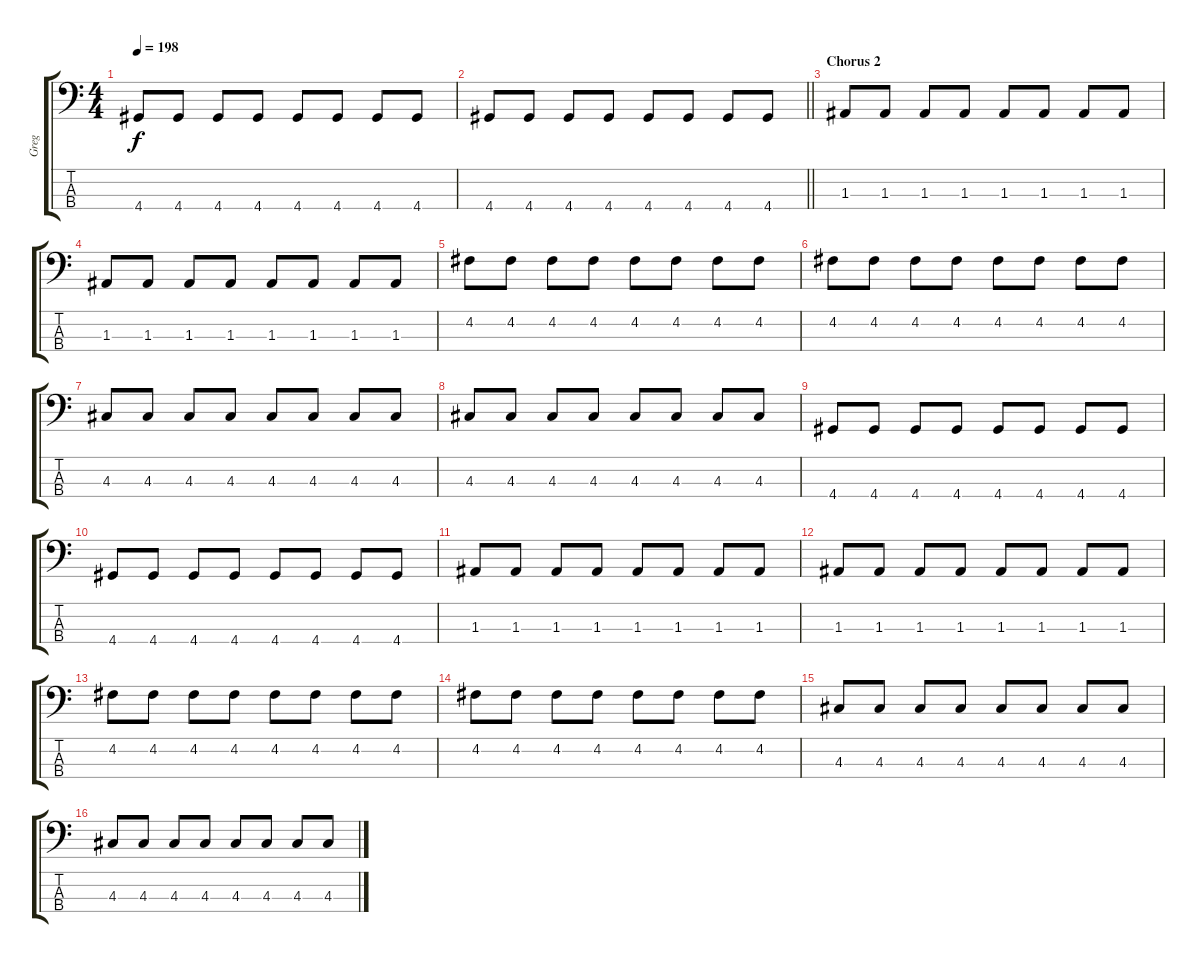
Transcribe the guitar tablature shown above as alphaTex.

\track ("Greg" "Greg") {instrument electricbasspick}
\staff {score tabs}
\tuning (G2 D2 A1 E1) {hide}
\ts (4 4)
\tempo 198
\clef f4
\ks c
4.4.8{dy f} 4.4.8 4.4.8 4.4.8 4.4.8 4.4.8 4.4.8 4.4.8 |
\barLineRight lightlight
4.4.8 4.4.8 4.4.8 4.4.8 4.4.8 4.4.8 4.4.8 4.4.8 |
\section ("" "Chorus 2")
1.3.8 1.3.8 1.3.8 1.3.8 1.3.8 1.3.8 1.3.8 1.3.8 |
1.3.8 1.3.8 1.3.8 1.3.8 1.3.8 1.3.8 1.3.8 1.3.8 |
4.2.8 4.2.8 4.2.8 4.2.8 4.2.8 4.2.8 4.2.8 4.2.8 |
4.2.8 4.2.8 4.2.8 4.2.8 4.2.8 4.2.8 4.2.8 4.2.8 |
4.3.8 4.3.8 4.3.8 4.3.8 4.3.8 4.3.8 4.3.8 4.3.8 |
4.3.8 4.3.8 4.3.8 4.3.8 4.3.8 4.3.8 4.3.8 4.3.8 |
4.4.8 4.4.8 4.4.8 4.4.8 4.4.8 4.4.8 4.4.8 4.4.8 |
4.4.8 4.4.8 4.4.8 4.4.8 4.4.8 4.4.8 4.4.8 4.4.8 |
1.3.8 1.3.8 1.3.8 1.3.8 1.3.8 1.3.8 1.3.8 1.3.8 |
1.3.8 1.3.8 1.3.8 1.3.8 1.3.8 1.3.8 1.3.8 1.3.8 |
4.2.8 4.2.8 4.2.8 4.2.8 4.2.8 4.2.8 4.2.8 4.2.8 |
4.2.8 4.2.8 4.2.8 4.2.8 4.2.8 4.2.8 4.2.8 4.2.8 |
4.3.8 4.3.8 4.3.8 4.3.8 4.3.8 4.3.8 4.3.8 4.3.8 |
4.3.8 4.3.8 4.3.8 4.3.8 4.3.8 4.3.8 4.3.8 4.3.8
